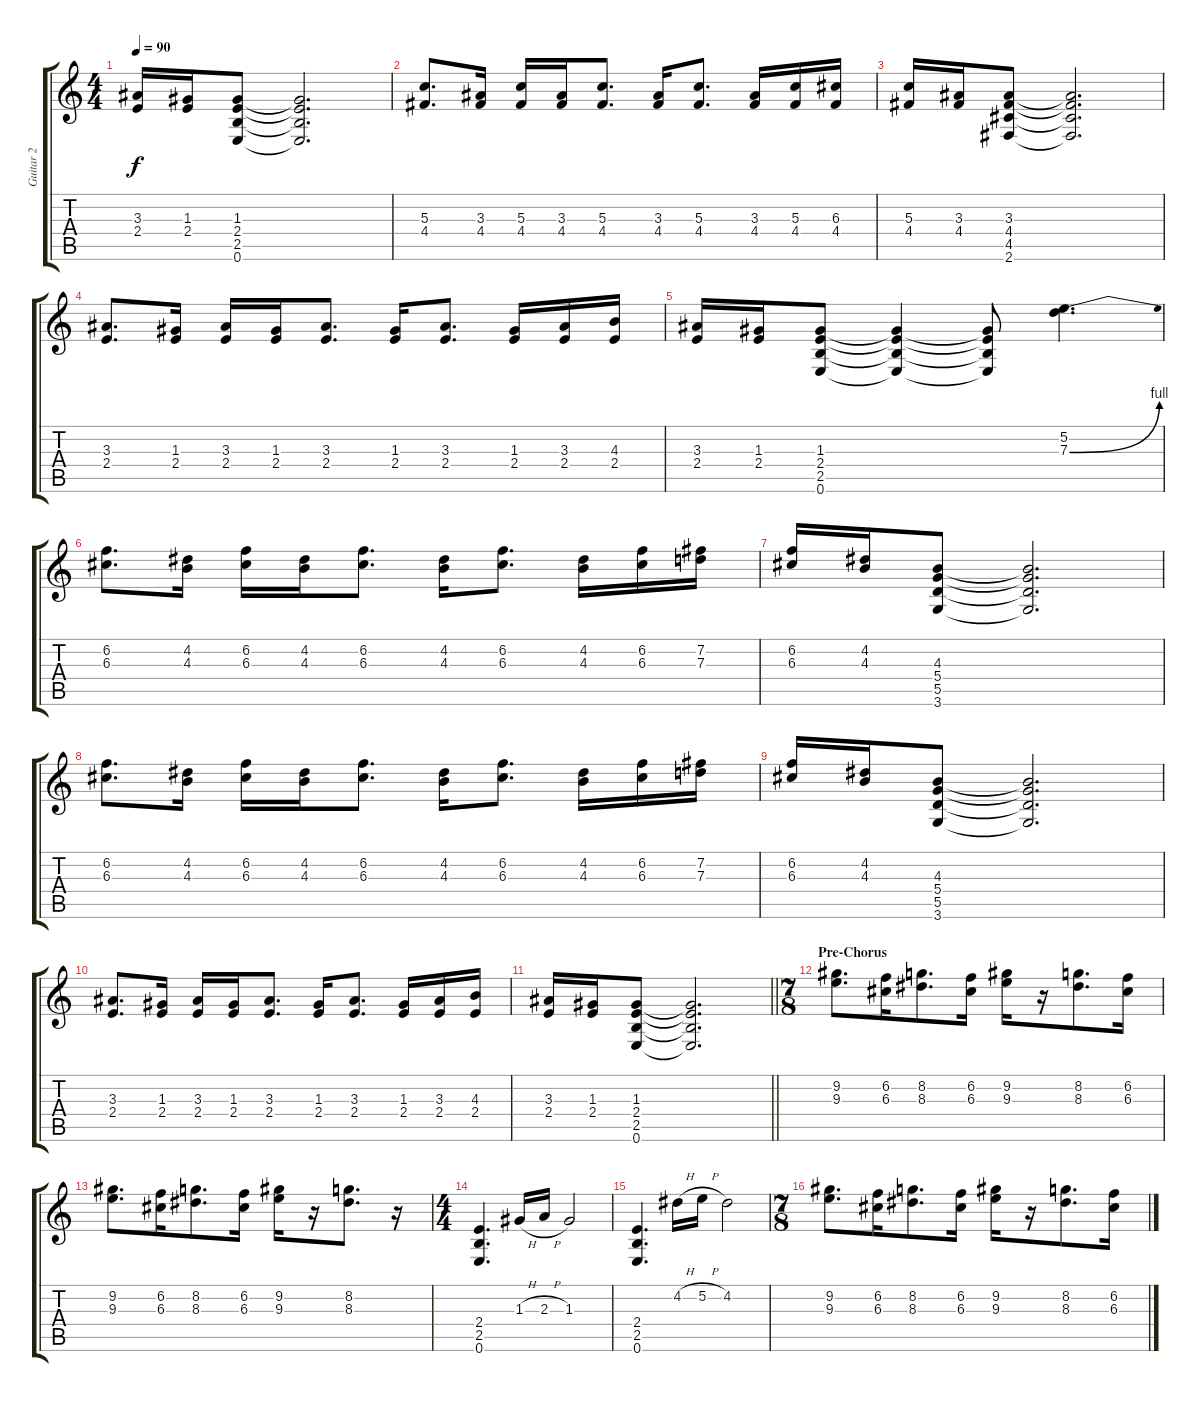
\track ("Guitar 2" "Guitar 2") {instrument distortionguitar}
\staff {score tabs}
\tuning (E4 B3 G3 D3 A2 E2) {hide}
\ts (4 4)
\tempo 90
\clef g2
\ks c
(3.3 2.4).16{dy f} (1.3 2.4).16 (1.3 2.4 2.5 0.6).8 (1.3{t} 2.4{t} 2.5{t} 0.6{t}).2{d} |
(5.3 4.4).8{d} (3.3 4.4).16 (5.3 4.4).16 (3.3 4.4).16 (5.3 4.4).8{d} (3.3 4.4).16 (5.3 4.4).8{d} (3.3 4.4).16 (5.3 4.4).16 (6.3 4.4).16 |
(5.3 4.4).16 (3.3 4.4).16 (3.3 4.4 4.5 2.6).8 (3.3{t} 4.4{t} 4.5{t} 2.6{t}).2{d} |
(3.3 2.4).8{d} (1.3 2.4).16 (3.3 2.4).16 (1.3 2.4).16 (3.3 2.4).8{d} (1.3 2.4).16 (3.3 2.4).8{d} (1.3 2.4).16 (3.3 2.4).16 (4.3 2.4).16 |
(3.3 2.4).16 (1.3 2.4).16 (1.3 2.4 2.5 0.6).8 (1.3{t} 2.4{t} 2.5{t} 0.6{t}).4 (1.3{t} 2.4{t} 2.5{t} 0.6{t}).8 (5.2 7.3{be (bend 0 0 60 4)}).4{d} |
(6.2 6.3).8{d} (4.2 4.3).16 (6.2 6.3).16 (4.2 4.3).16 (6.2 6.3).8{d} (4.2 4.3).16 (6.2 6.3).8{d} (4.2 4.3).16 (6.2 6.3).16 (7.2 7.3).16 |
(6.2 6.3).16 (4.2 4.3).16 (4.3 5.4 5.5 3.6).8 (4.3{t} 5.4{t} 5.5{t} 3.6{t}).2{d} |
(6.2 6.3).8{d} (4.2 4.3).16 (6.2 6.3).16 (4.2 4.3).16 (6.2 6.3).8{d} (4.2 4.3).16 (6.2 6.3).8{d} (4.2 4.3).16 (6.2 6.3).16 (7.2 7.3).16 |
(6.2 6.3).16 (4.2 4.3).16 (4.3 5.4 5.5 3.6).8 (4.3{t} 5.4{t} 5.5{t} 3.6{t}).2{d} |
(3.3 2.4).8{d} (1.3 2.4).16 (3.3 2.4).16 (1.3 2.4).16 (3.3 2.4).8{d} (1.3 2.4).16 (3.3 2.4).8{d} (1.3 2.4).16 (3.3 2.4).16 (4.3 2.4).16 |
\barLineRight lightlight
(3.3 2.4).16 (1.3 2.4).16 (1.3 2.4 2.5 0.6).8 (1.3{t} 2.4{t} 2.5{t} 0.6{t}).2{d} |
\ts (7 8)
\section ("" "Pre-Chorus")
(9.2 9.3).8{d} (6.2 6.3).16 (8.2 8.3).8{d} (6.2 6.3).16 (9.2 9.3).16 r.16 (8.2 8.3).8{d} (6.2 6.3).16 |
(9.2 9.3).8{d} (6.2 6.3).16 (8.2 8.3).8{d} (6.2 6.3).16 (9.2 9.3).16 r.16 (8.2 8.3).8{d} r.16 |
\ts (4 4)
(2.4 2.5 0.6).4{d} 1.3{h}.16 2.3{h}.16 1.3.2 |
(2.4 2.5 0.6).4{d} 4.2{h}.16 5.2{h}.16 4.2.2 |
\ts (7 8)
(9.2 9.3).8{d} (6.2 6.3).16 (8.2 8.3).8{d} (6.2 6.3).16 (9.2 9.3).16 r.16 (8.2 8.3).8{d} (6.2 6.3).16
